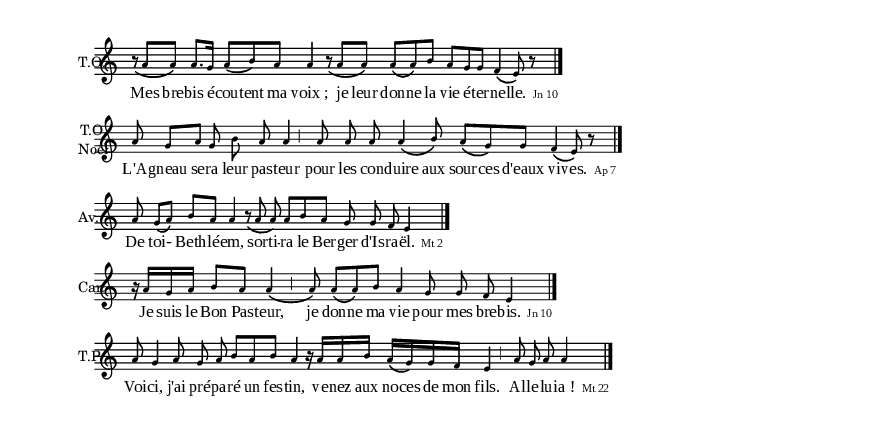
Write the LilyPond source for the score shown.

\version "2.14.0"
\include "definitions.ly"
%\markup {  \hspace #-10 \fill-line { "Psalm 22" "Mode 4" \null \null } }
\noPageBreak


\relative a' { 
	\new Staff {
		\cadenzaOn
		
		\set Staff.instrumentName = \markup{ \center-column { T.O. } }
		
		\times 2/3 { r8_\( a[ a]\) } a8.[ g16]  \times 2/3 { a8[\( b\) a] } a4 \pespace
		\times 2/3 { r8_\( a[ a]\) } \times 2/3 { a[\( a\) b] } \times 2/3 { a[ g g] } f4\( e8\) r8
		\endBar
	}

	\addlyrics {
		
		Mes bre -- bis é -- cou -- tent ma "voix ;" " je" leur don -- ne la vie é -- ter -- ne -- lle.
		\markup { \citation #"Jn 10" } }
}


\relative a' { 
	\new Staff {
		\cadenzaOn
		
		\set Staff.instrumentName = \markup{ \center-column { T.O. Noël } }
		a8
		g[ a]
		\times 2/3 { g b a }
		a4
		\cesure \pespace
		\times 2/3 { a8 a a }
		\stemUp
		\times 2/3 { a4\( b8\) }
		\stemNeutral
		\times 2/3 {a[\( g\) g] } 
		f4\( e8\) r8
		
		
		
		\endBar
	}

	\addlyrics {
		
		L'A -- gneau se -- ra leur pas -- teur pour les con -- duire aux sour -- ces d'eaux vi -- ves.
		\markup { \citation #"Ap 7" } }
}

\relative a' { 
	\new Staff {
		\cadenzaOn
		
		\set Staff.instrumentName = \markup{ \center-column { Av. } }
		a8
		g[\( a\)]
		b[ a]
		a4 \pespace
		\times 2/3 { r8_\( a a\) }
		\times 2/3 { a[ b a] }
		\times 2/3 { g g f }
		e4
		
		
		
		\endBar
	}

	\addlyrics {
		
		De toi -- - Beth -- lé -- em, sor -- ti -- ra le Ber -- ger d'Is -- ra -- ël.
		\markup { \citation #"Mt 2" } }
}

\relative a' { 
	\new Staff {
		\cadenzaOn
		
		\set Staff.instrumentName = \markup{ \center-column { Car. } }
		r16 a[ g a]
		b8[ a]
		\times 2/3 { a4\(\pespace \cesure  \pespace a8\) }
		\times 2/3 { a[\( a\) b] } 
		a4
		\times 2/3 { g8 g f }
		e4
		
		
		 
		\endBar
	}

	\addlyrics {
		
		Je suis le Bon Pas -- teur, je don -- ne ma vie pour mes bre -- bis.
		\markup { \citation #"Jn 10" } }
}

\relative a' { 
	\new Staff {
		\cadenzaOn
		
		\set Staff.instrumentName = \markup{ \center-column { T.P. } }
		a8
		g4
		\times 2/3 { a8 g a }
		\times 2/3 { b[ a b] }
		a4
		\pespace
		r16 a[ a b]
		a[\( g\) g f]
		e4
		\cesureall\pespace 
		\times 2/3 { a8 g a }
		a4
		
		
		
		\endBar
	}

	\addlyrics {
		
		Voi -- ci, j'ai pré -- pa -- ré un fes -- tin, ve -- nez aux no -- ces de mon fils. Al -- le -- lu -- "ia !"
		\markup { \citation #"Mt 22" } }
}

